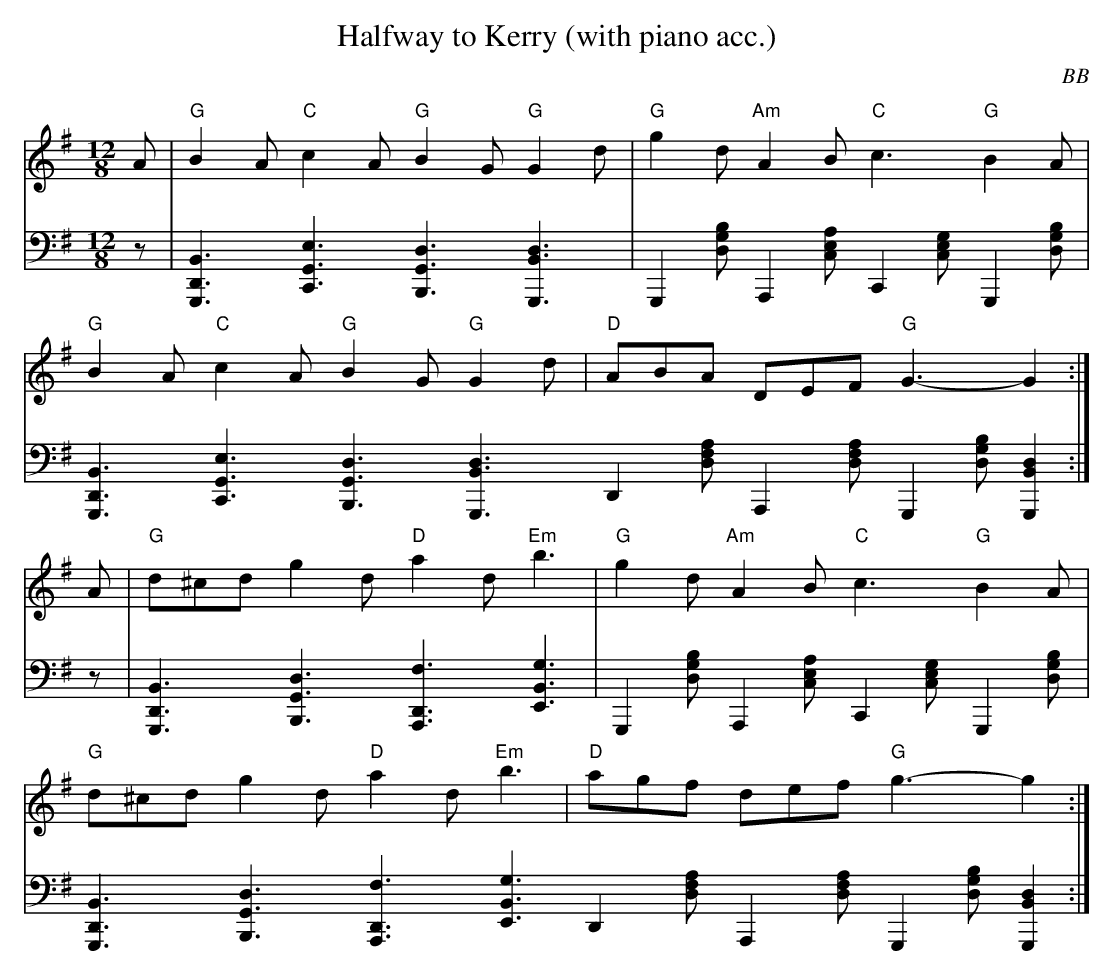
X:1
T: Halfway to Kerry (with piano acc.)
C: BB
Q: 400
M: 12/8
L: 1/8
V: 1 program 1 73 %flute
V: 2 volume=70 clef=bass m=D program 1 00
K: G
[V:1] A | "G"B2 A "C"c2 A "G"B2 G "G"G2 d | "G"g2 d "Am"A2 B "C"c3 "G"B2 A |
[V:2] z|[G,,3D,3B,3][C,3G,3E3][G,3D3B,,3][G,,3D3B,3]|G,,2[GDB]A,,2[AEC]C,2[CGE]\
G,,2[GDB]|
[V:1] "G"B2 A "C"c2 A "G"B2 G "G"G2 d | "D"ABA DEF "G"G3-G2 :|
[V:2][G,,3D,3B,3][C,3G,3E3][G,3D3B,,3][G,,3D3B,3]D,2[AFD]A,,2[AFD]G,,2[GDB]\
[G,,2D2B,2] :|
[V:1] A | "G"d^cd g2 d "D"a2 d "Em"b3 | "G"g2 d "Am"A2 B "C"c3 "G"B2 A |
[V:2] z |[G,,3D,3B,3][G,3D3B,,3][A,,3F3D,3][E,3B,3G3]|G,,2[GDB]A,,2[AEC]C,2[CGE]\
G,,2[GDB]|
[V:1] "G"d^cd g2 d "D"a2 d "Em"b3 | "D"agf def "G"g3-g2 :|
[V:2][G,,3D,3B,3][G,3D3B,,3][A,,3F3D,3][E,3B,3G3]D,2[AFD]A,,2[AFD]G,,2[GDB]\
[G,,2D2B,2]:|
